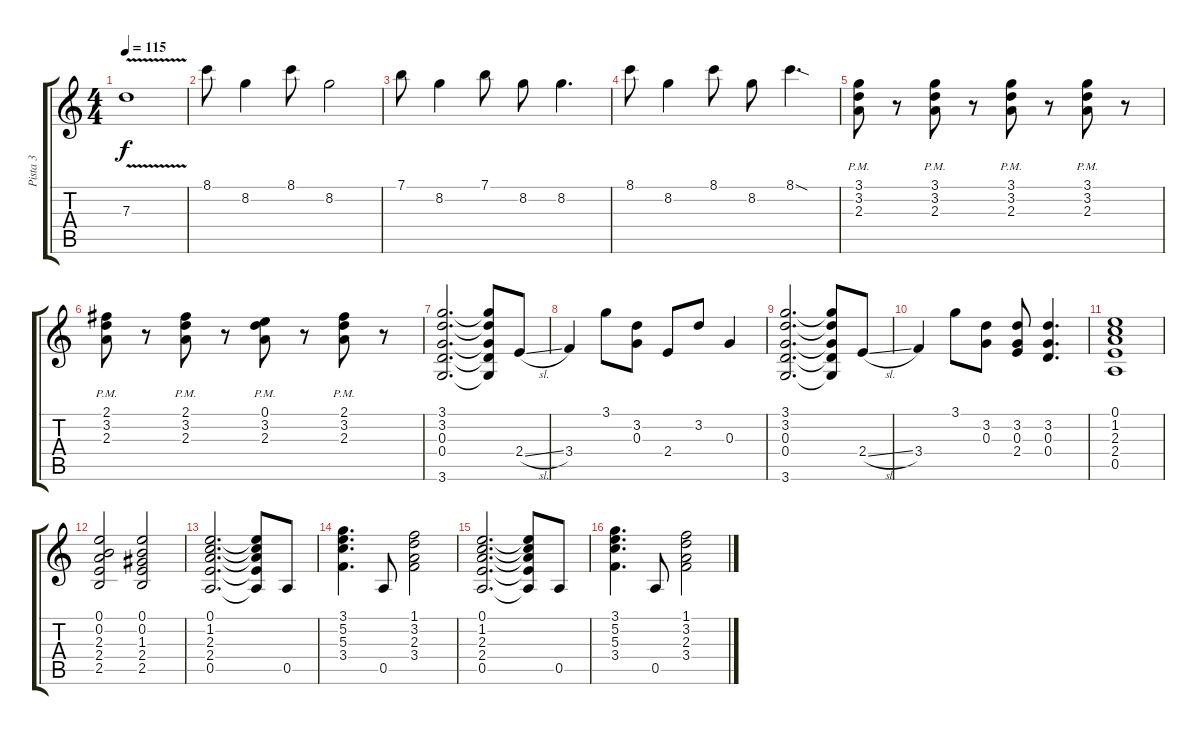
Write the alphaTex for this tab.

\track ("Pista 3" "Pista 3") {instrument overdrivenguitar}
\staff {score tabs}
\tuning (E4 B3 G3 D3 A2 E2) {hide}
\ts (4 4)
\tempo 115
\clef g2
\ks c
7.3{v}.1{dy f} |
8.1.8{volume 16 instrument electricguitarclean} 8.2.4 8.1.8 8.2.2 |
7.1.8 8.2.4 7.1.8 8.2.8 8.2.4{d} |
8.1.8 8.2.4 8.1.8 8.2.8 8.1{sod}.4{d} |
(3.1{pm} 3.2{pm} 2.3{pm}).8 r.8 (3.1{pm} 3.2{pm} 2.3{pm}).8 r.8 (3.1{pm} 3.2{pm} 2.3{pm}).8 r.8 (3.1{pm} 3.2{pm} 2.3{pm}).8 r.8 |
(2.1{pm} 3.2{pm} 2.3{pm}).8 r.8 (2.1{pm} 3.2{pm} 2.3{pm}).8 r.8 (0.1{pm} 3.2{pm} 2.3{pm}).8 r.8 (2.1{pm} 3.2{pm} 2.3{pm}).8 r.8 |
(3.1 3.2 0.3 0.4 3.6).2{d} (3.1{t} 3.2{t} 0.3{t} 0.4{t} 3.6{t}).8 2.4{sl}.8 |
3.4.4 3.1.8 (3.2 0.3).8 2.4.8 3.2.8 0.3.4 |
(3.1 3.2 0.3 0.4 3.6).2{d} (3.1{t} 3.2{t} 0.3{t} 0.4{t} 3.6{t}).8 2.4{sl}.8 |
3.4.4 3.1.8 (3.2 0.3).8 (3.2 0.3 2.4).8 (3.2 0.3 0.4).4{d} |
(0.1 1.2 2.3 2.4 0.5).1 |
(0.1 0.2 2.3 2.4 2.5).2 (0.1 0.2 1.3 2.4 2.5).2 |
(0.1 1.2 2.3 2.4 0.5).2{d} (0.1{t} 1.2{t} 2.3{t} 2.4{t} 0.5{t}).8 0.5.8 |
(3.1 5.2 5.3 3.4).4{d} 0.5.8 (1.1 3.2 2.3 3.4).2 |
(0.1 1.2 2.3 2.4 0.5).2{d} (0.1{t} 1.2{t} 2.3{t} 2.4{t} 0.5{t}).8 0.5.8 |
(3.1 5.2 5.3 3.4).4{d} 0.5.8 (1.1 3.2 2.3 3.4).2
